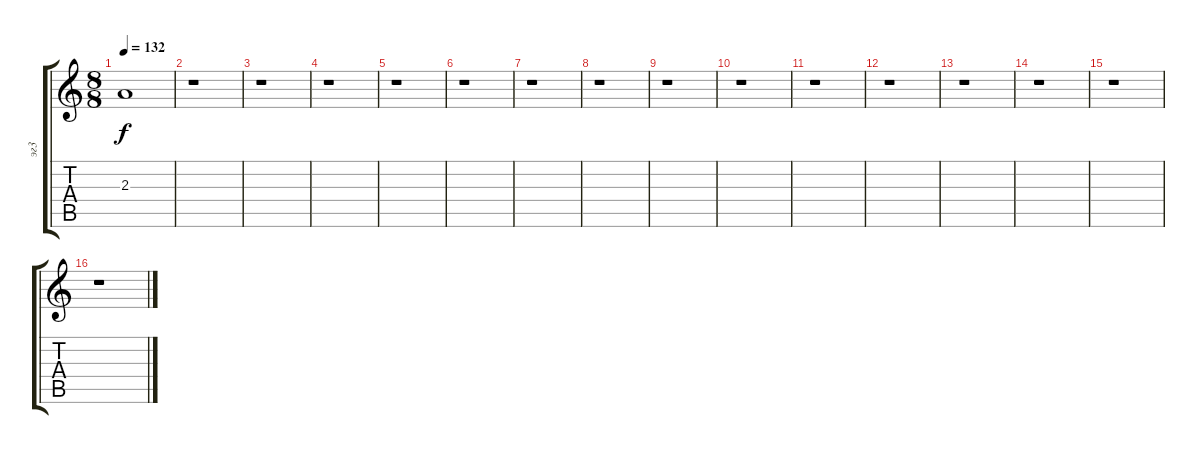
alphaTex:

\track ("эг3" "эг3") {instrument overdrivenguitar}
\staff {score tabs}
\tuning (E4 B3 G3 D3 A2 E2) {hide}
\ts (8 8)
\tempo 132
\clef g2
\ks c
2.3{t}.1{dy f} |
r.1 |
r.1 |
r.1 |
r.1 |
r.1 |
r.1 |
r.1 |
r.1 |
r.1 |
r.1 |
r.1 |
r.1 |
r.1 |
r.1 |
r.1
